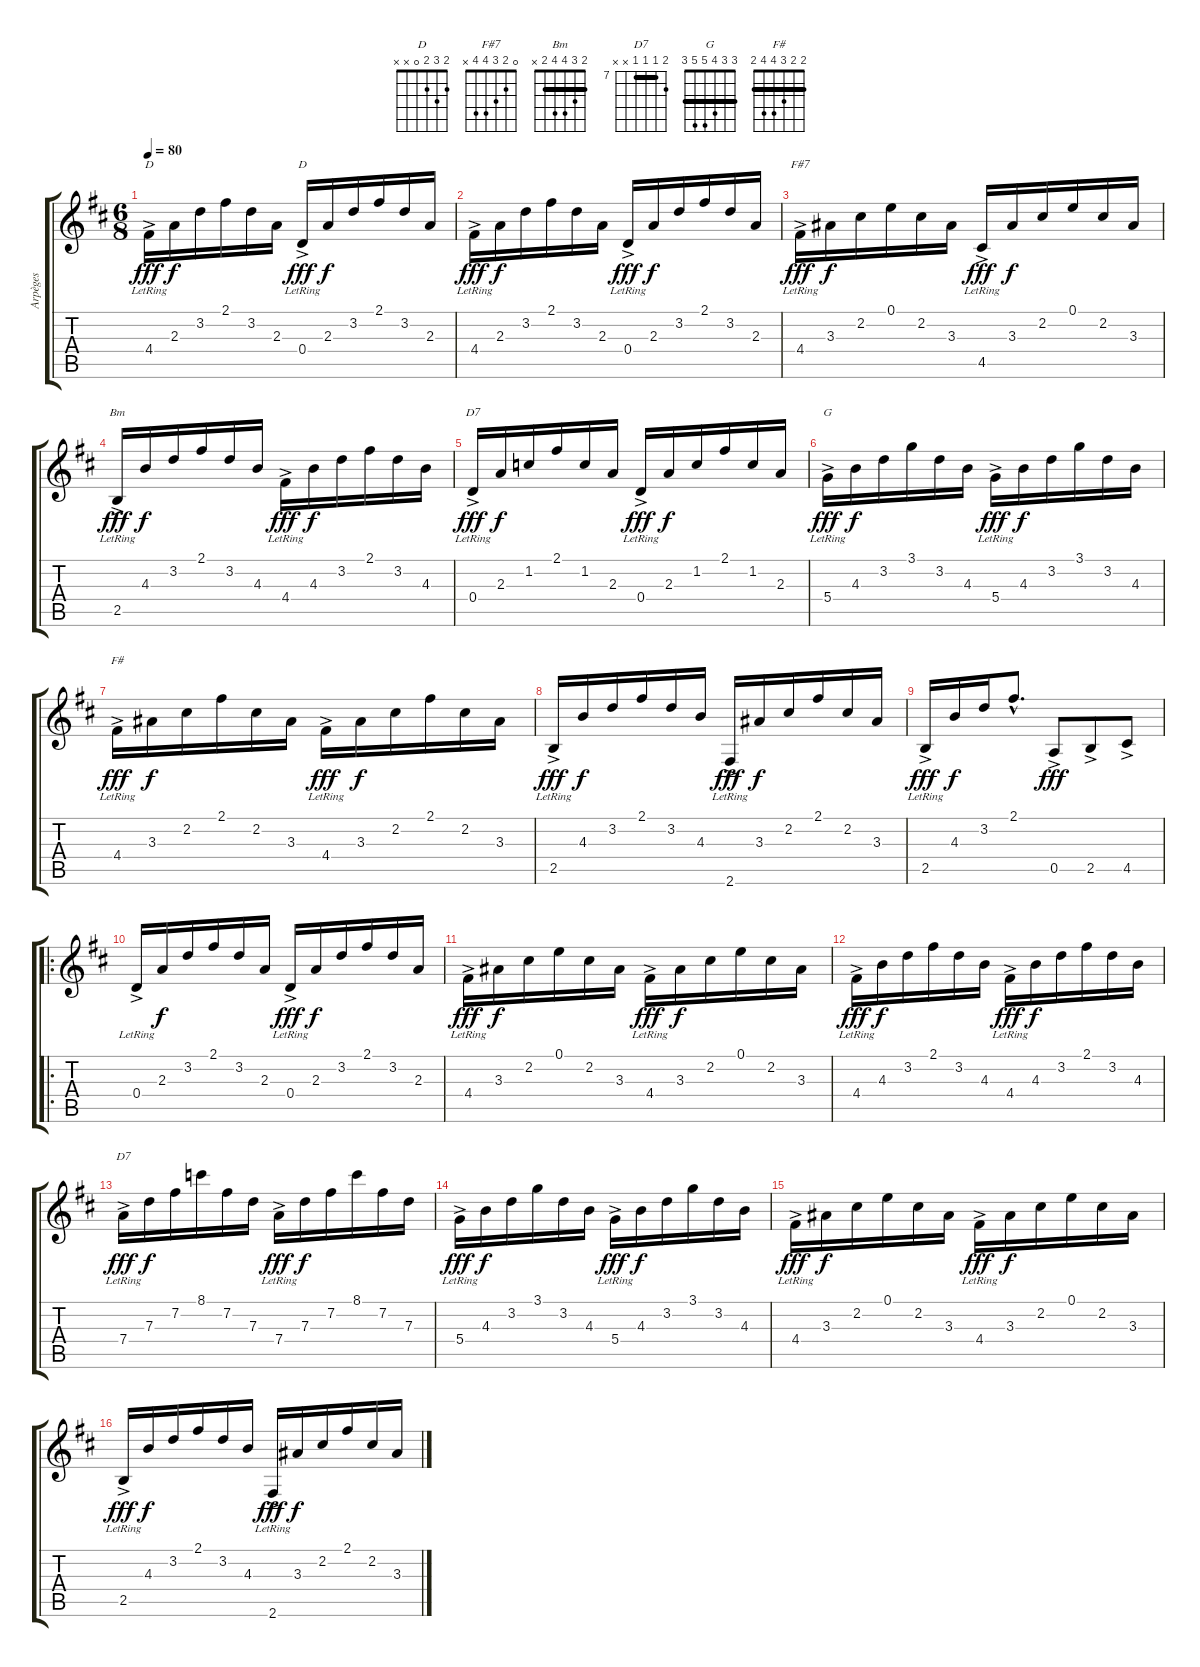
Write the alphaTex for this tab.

\track ("Arpèges" "Arpèges") {instrument acousticguitarnylon}
\staff {score tabs}
\tuning (E4 B3 G3 D3 A2 E2) {hide}
\chord ("D" 2 3 2 4 x x)
\chord ("D" 2 3 2 0 x x)
\chord ("F#7" 0 2 3 4 4 x)
\chord ("Bm" 2 3 4 4 2 x) {barre 2}
\chord ("D7" 2 1 2 0 x x)
\chord ("G" 3 3 4 5 5 3) {barre 3}
\chord ("F#" 2 2 3 4 4 2) {barre 2}
\chord ("D7" 8 7 7 7 x x) {firstfret 7 barre 7}
\ts (6 8)
\tempo 80
\clef g2
\ks d
4.4{ac lr}.16{ch "D" dy fff instrument acousticguitarnylon} 2.3.16{dy f} 3.2.16 2.1.16 3.2.16 2.3.16 0.4{ac lr}.16{ch "D" dy fff} 2.3.16{dy f} 3.2.16 2.1.16 3.2.16 2.3.16 |
4.4{ac lr}.16{dy fff} 2.3.16{dy f} 3.2.16 2.1.16 3.2.16 2.3.16 0.4{ac lr}.16{dy fff} 2.3.16{dy f} 3.2.16 2.1.16 3.2.16 2.3.16 |
4.4{ac lr}.16{ch "F#7" dy fff} 3.3.16{dy f} 2.2.16 0.1.16 2.2.16 3.3.16 4.5{ac lr}.16{dy fff} 3.3.16{dy f} 2.2.16 0.1.16 2.2.16 3.3.16 |
2.5{ac lr}.16{ch "Bm" dy fff} 4.3.16{dy f} 3.2.16 2.1.16 3.2.16 4.3.16 4.4{ac lr}.16{dy fff} 4.3.16{dy f} 3.2.16 2.1.16 3.2.16 4.3.16 |
0.4{ac lr}.16{ch "D7" dy fff} 2.3.16{dy f} 1.2.16 2.1.16 1.2.16 2.3.16 0.4{ac lr}.16{dy fff} 2.3.16{dy f} 1.2.16 2.1.16 1.2.16 2.3.16 |
5.4{ac lr}.16{ch "G" dy fff} 4.3.16{dy f} 3.2.16 3.1.16 3.2.16 4.3.16 5.4{ac lr}.16{dy fff} 4.3.16{dy f} 3.2.16 3.1.16 3.2.16 4.3.16 |
4.4{ac lr}.16{ch "F#" dy fff} 3.3.16{dy f} 2.2.16 2.1.16 2.2.16 3.3.16 4.4{ac lr}.16{dy fff} 3.3.16{dy f} 2.2.16 2.1.16 2.2.16 3.3.16 |
2.5{ac lr}.16{dy fff} 4.3.16{dy f} 3.2.16 2.1.16 3.2.16 4.3.16 2.6{ac lr}.16{dy fff} 3.3.16{dy f} 2.2.16 2.1.16 2.2.16 3.3.16 |
2.5{ac lr}.16{dy fff} 4.3.16{dy f} 3.2.16 2.1{hac}.8{d} 0.5{ac}.8{dy fff} 2.5{ac}.8 4.5{ac}.8 |
\ro
0.4{ac lr}.16 2.3.16{dy f} 3.2.16 2.1.16 3.2.16 2.3.16 0.4{ac lr}.16{dy fff} 2.3.16{dy f} 3.2.16 2.1.16 3.2.16 2.3.16 |
4.4{ac lr}.16{dy fff} 3.3.16{dy f} 2.2.16 0.1.16 2.2.16 3.3.16 4.4{ac lr}.16{dy fff} 3.3.16{dy f} 2.2.16 0.1.16 2.2.16 3.3.16 |
4.4{ac lr}.16{dy fff} 4.3.16{dy f} 3.2.16 2.1.16 3.2.16 4.3.16 4.4{ac lr}.16{dy fff} 4.3.16{dy f} 3.2.16 2.1.16 3.2.16 4.3.16 |
7.4{ac lr}.16{ch "D7" dy fff} 7.3.16{dy f} 7.2.16 8.1.16 7.2.16 7.3.16 7.4{ac lr}.16{dy fff} 7.3.16{dy f} 7.2.16 8.1.16 7.2.16 7.3.16 |
5.4{ac lr}.16{dy fff} 4.3.16{dy f} 3.2.16 3.1.16 3.2.16 4.3.16 5.4{ac lr}.16{dy fff} 4.3.16{dy f} 3.2.16 3.1.16 3.2.16 4.3.16 |
4.4{ac lr}.16{dy fff} 3.3.16{dy f} 2.2.16 0.1.16 2.2.16 3.3.16 4.4{ac lr}.16{dy fff} 3.3.16{dy f} 2.2.16 0.1.16 2.2.16 3.3.16 |
2.5{ac lr}.16{dy fff} 4.3.16{dy f} 3.2.16 2.1.16 3.2.16 4.3.16 2.6{ac lr}.16{dy fff} 3.3.16{dy f} 2.2.16 2.1.16 2.2.16 3.3.16
